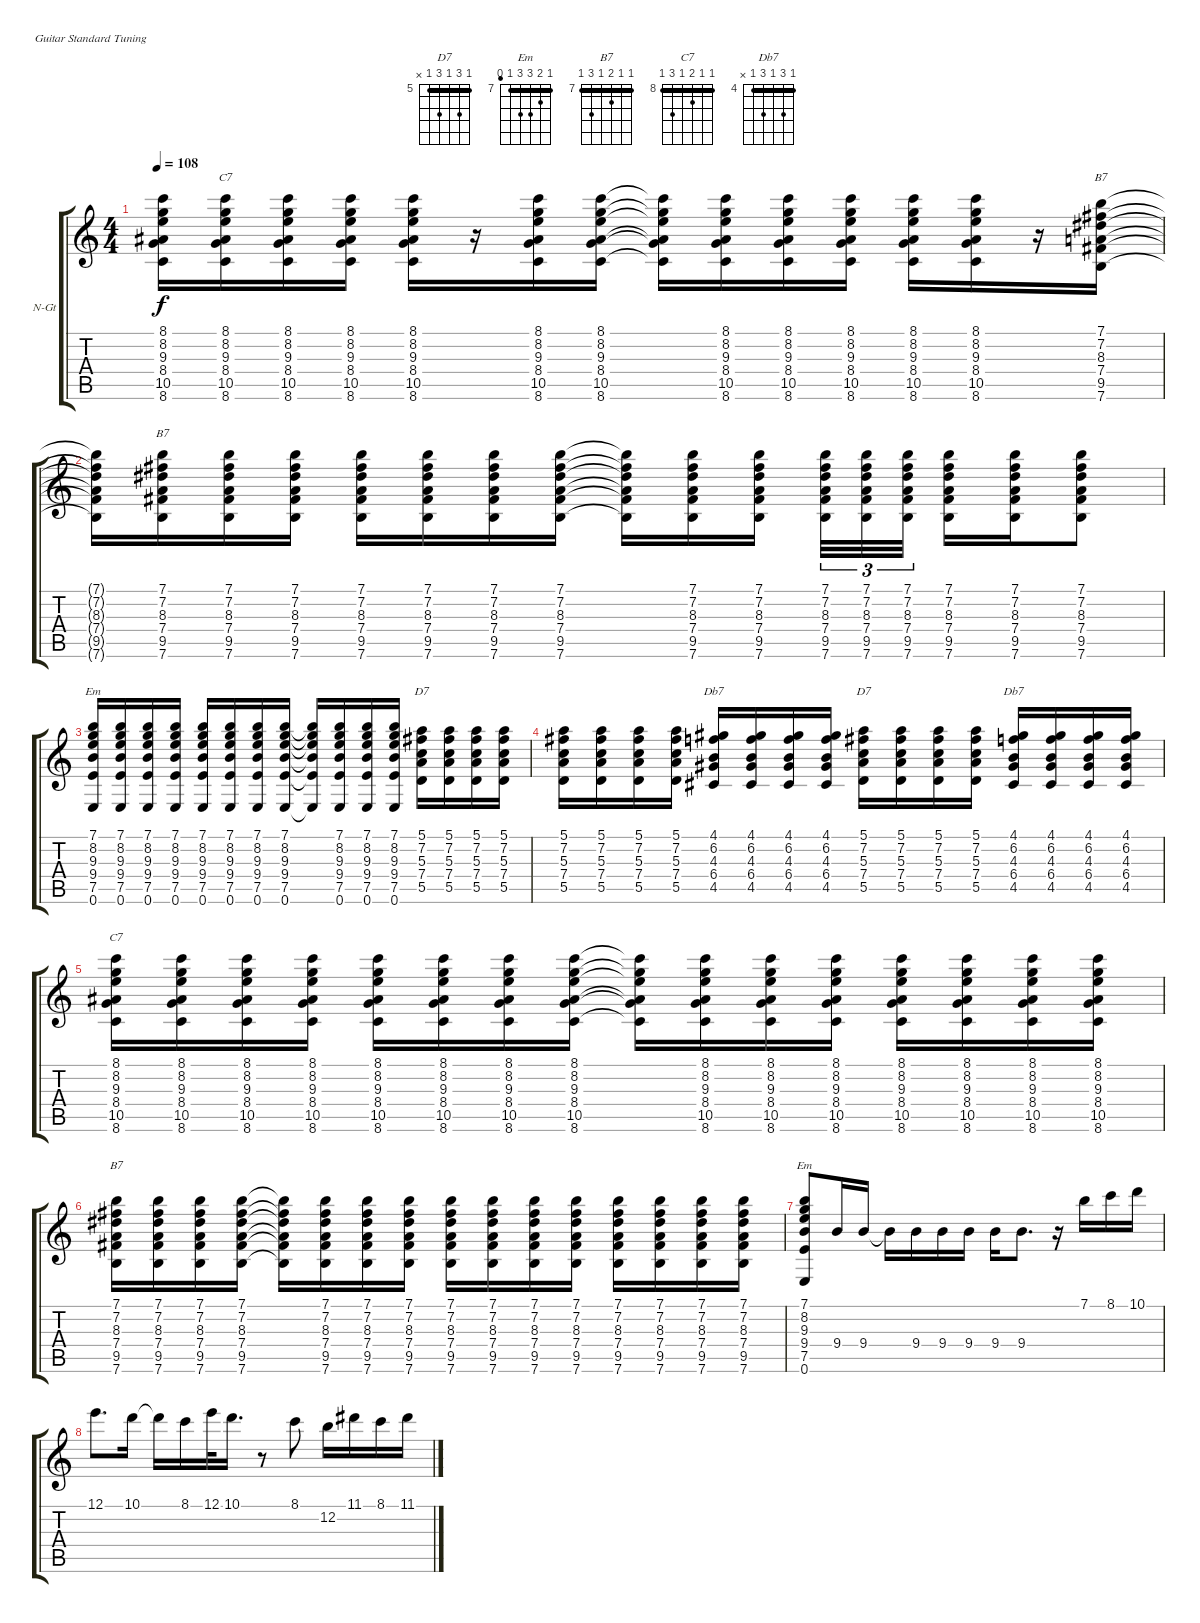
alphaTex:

\bracketExtendMode groupsimilarinstruments
\firstSystemTrackNameOrientation horizontal
\otherSystemsTrackNameOrientation horizontal
\track ("Paco" "N-Gt") {instrument acousticguitarnylon}
\staff {score tabs}
\tuning (E4 B3 G3 D3 A2 E2)
\chord ("D7" 5 7 5 7 5 x) {firstfret 5 showfingering false barre (5 5)}
\chord ("Em" 7 8 9 9 7 6) {firstfret 7 showfingering false barre 7}
\chord ("B7" 7 7 8 7 9 7) {firstfret 7 showfingering false barre (7 7 7)}
\chord ("C7" 8 8 9 8 10 8) {firstfret 8 showfingering false barre (8 8 8)}
\chord ("Db7" 4 6 4 6 4 x) {firstfret 4 showfingering false barre (4 4)}
\ts (4 4)
\tempo 108
\clef g2
\ks c
(8.1{t} 8.2{t} 9.3{t} 8.4{t} 10.5{t} 8.6{t}).16{dy f} (8.1 8.2 9.3 8.4 10.5 8.6).16{ch "C7"} (8.1 8.2 9.3 8.4 10.5 8.6).16 (8.1 8.2 9.3 8.4 10.5 8.6).16 (8.1 8.2 9.3 8.4 10.5 8.6).16 r.16 (8.1 8.2 9.3 8.4 10.5 8.6).16 (8.1 8.2 9.3 8.4 10.5 8.6).16 (8.1{t} 8.2{t} 9.3{t} 8.4{t} 10.5{t} 8.6{t}).16 (8.1 8.2 9.3 8.4 10.5 8.6).16 (8.1 8.2 9.3 8.4 10.5 8.6).16 (8.1 8.2 9.3 8.4 10.5 8.6).16 (8.1 8.2 9.3 8.4 10.5 8.6).16 (8.1 8.2 9.3 8.4 10.5 8.6).16 r.16 (7.1 7.2 8.3 7.4 9.5 7.6).16{ch "B7"} |
(7.1{t} 7.2{t} 8.3{t} 7.4{t} 9.5{t} 7.6{t}).16 (7.1 7.2 8.3 7.4 9.5 7.6).16{ch "B7"} (7.1 7.2 8.3 7.4 9.5 7.6).16 (7.1 7.2 8.3 7.4 9.5 7.6).16 (7.1 7.2 8.3 7.4 9.5 7.6).16 (7.1 7.2 8.3 7.4 9.5 7.6).16 (7.1 7.2 8.3 7.4 9.5 7.6).16 (7.1 7.2 8.3 7.4 9.5 7.6).16 (7.1{t} 7.2{t} 8.3{t} 7.4{t} 9.5{t} 7.6{t}).16 (7.1 7.2 8.3 7.4 9.5 7.6).16 (7.1 7.2 8.3 7.4 9.5 7.6).16 (7.1 7.2 8.3 7.4 9.5 7.6).32{tu (3 2)} (7.1 7.2 8.3 7.4 9.5 7.6).32{tu (3 2)} (7.1 7.2 8.3 7.4 9.5 7.6).32{tu (3 2)} (7.1 7.2 8.3 7.4 9.5 7.6).16 (7.1 7.2 8.3 7.4 9.5 7.6).16 (7.1 7.2 8.3 7.4 9.5 7.6).8 |
(7.1 8.2 9.3 9.4 7.5 0.6).16{ch "Em"} (7.1 8.2 9.3 9.4 7.5 0.6).16 (7.1 8.2 9.3 9.4 7.5 0.6).16 (7.1 8.2 9.3 9.4 7.5 0.6).16 (7.1 8.2 9.3 9.4 7.5 0.6).16 (7.1 8.2 9.3 9.4 7.5 0.6).16 (7.1 8.2 9.3 9.4 7.5 0.6).16 (7.1 8.2 9.3 9.4 7.5 0.6).16 (7.1{t} 8.2{t} 9.3{t} 9.4{t} 7.5{t} 0.6{t}).16 (7.1 8.2 9.3 9.4 7.5 0.6).16 (7.1 8.2 9.3 9.4 7.5 0.6).16 (7.1 8.2 9.3 9.4 7.5 0.6).16 (5.1 7.2 5.3 7.4 5.5).16{ch "D7"} (5.1 7.2 5.3 7.4 5.5).16 (5.1 7.2 5.3 7.4 5.5).16 (5.1 7.2 5.3 7.4 5.5).16 |
(5.1 7.2 5.3 7.4 5.5).16 (5.1 7.2 5.3 7.4 5.5).16 (5.1 7.2 5.3 7.4 5.5).16 (5.1 7.2 5.3 7.4 5.5).16 (4.1 6.2 4.3 6.4 4.5).16{ch "Db7"} (4.1 6.2 4.3 6.4 4.5).16 (4.1 6.2 4.3 6.4 4.5).16 (4.1 6.2 4.3 6.4 4.5).16 (5.1 7.2 5.3 7.4 5.5).16{ch "D7"} (5.1 7.2 5.3 7.4 5.5).16 (5.1 7.2 5.3 7.4 5.5).16 (5.1 7.2 5.3 7.4 5.5).16 (4.1 6.2 4.3 6.4 4.5).16{ch "Db7"} (4.1 6.2 4.3 6.4 4.5).16 (4.1 6.2 4.3 6.4 4.5).16 (4.1 6.2 4.3 6.4 4.5).16 |
(8.1 8.2 9.3 8.4 10.5 8.6).16{ch "C7"} (8.1 8.2 9.3 8.4 10.5 8.6).16 (8.1 8.2 9.3 8.4 10.5 8.6).16 (8.1 8.2 9.3 8.4 10.5 8.6).16 (8.1 8.2 9.3 8.4 10.5 8.6).16 (8.1 8.2 9.3 8.4 10.5 8.6).16 (8.1 8.2 9.3 8.4 10.5 8.6).16 (8.1 8.2 9.3 8.4 10.5 8.6).16 (8.1{t} 8.2{t} 9.3{t} 8.4{t} 10.5{t} 8.6{t}).16 (8.1 8.2 9.3 8.4 10.5 8.6).16 (8.1 8.2 9.3 8.4 10.5 8.6).16 (8.1 8.2 9.3 8.4 10.5 8.6).16 (8.1 8.2 9.3 8.4 10.5 8.6).16 (8.1 8.2 9.3 8.4 10.5 8.6).16 (8.1 8.2 9.3 8.4 10.5 8.6).16 (8.1 8.2 9.3 8.4 10.5 8.6).16 |
(7.1 7.2 8.3 7.4 9.5 7.6).16{ch "B7"} (7.1 7.2 8.3 7.4 9.5 7.6).16 (7.1 7.2 8.3 7.4 9.5 7.6).16 (7.1 7.2 8.3 7.4 9.5 7.6).16 (7.1{t} 7.2{t} 8.3{t} 7.4{t} 9.5{t} 7.6{t}).16 (7.1 7.2 8.3 7.4 9.5 7.6).16 (7.1 7.2 8.3 7.4 9.5 7.6).16 (7.1 7.2 8.3 7.4 9.5 7.6).16 (7.1 7.2 8.3 7.4 9.5 7.6).16 (7.1 7.2 8.3 7.4 9.5 7.6).16 (7.1 7.2 8.3 7.4 9.5 7.6).16 (7.1 7.2 8.3 7.4 9.5 7.6).16 (7.1 7.2 8.3 7.4 9.5 7.6).16 (7.1 7.2 8.3 7.4 9.5 7.6).16 (7.1 7.2 8.3 7.4 9.5 7.6).16 (7.1 7.2 8.3 7.4 9.5 7.6).16 |
(7.1 8.2 9.3 9.4 7.5 0.6).8{ch "Em"} 9.4.16 9.4.16 9.4{t}.16 9.4.16 9.4.16 9.4.16 9.4.16 9.4.8{d} r.16 7.1.16 8.1.16 10.1.16 |
12.1.8{d} 10.1.16 10.1{t}.16 8.1.16 12.1.32 10.1.16{d} r.8 8.1.8 12.2.16 11.1.16 8.1.16 11.1.16
